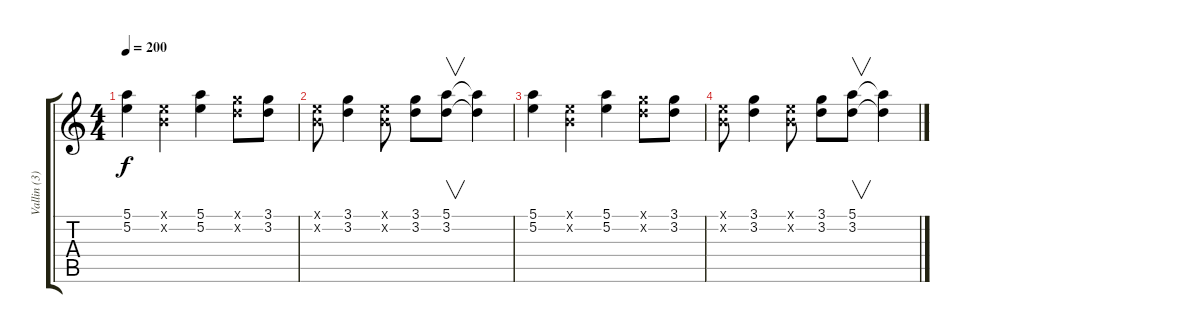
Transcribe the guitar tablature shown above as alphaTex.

\track ("Vallin (3)" "Vallin (3)") {instrument overdrivenguitar}
\staff {score tabs}
\tuning (E4 B3 G3 D3 A2 E2) {hide}
\ts (4 4)
\tempo 200
\clef g2
\ks c
(5.1 5.2).4{dy f} (0.1{x} 0.2{x}).4 (5.1 5.2).4 (3.1{x} 3.2{x}).8 (3.1 3.2).8 |
(0.1{x} 0.2{x}).8 (3.1 3.2).4 (0.1{x} 0.2{x}).8 (3.1 3.2).8 (5.1 3.2).8{v} (5.1{t} 3.2{t}).4 |
(5.1 5.2).4 (0.1{x} 0.2{x}).4 (5.1 5.2).4 (3.1{x} 3.2{x}).8 (3.1 3.2).8 |
(0.1{x} 0.2{x}).8 (3.1 3.2).4 (0.1{x} 0.2{x}).8 (3.1 3.2).8 (5.1 3.2).8{v} (5.1{t} 3.2{t}).4
